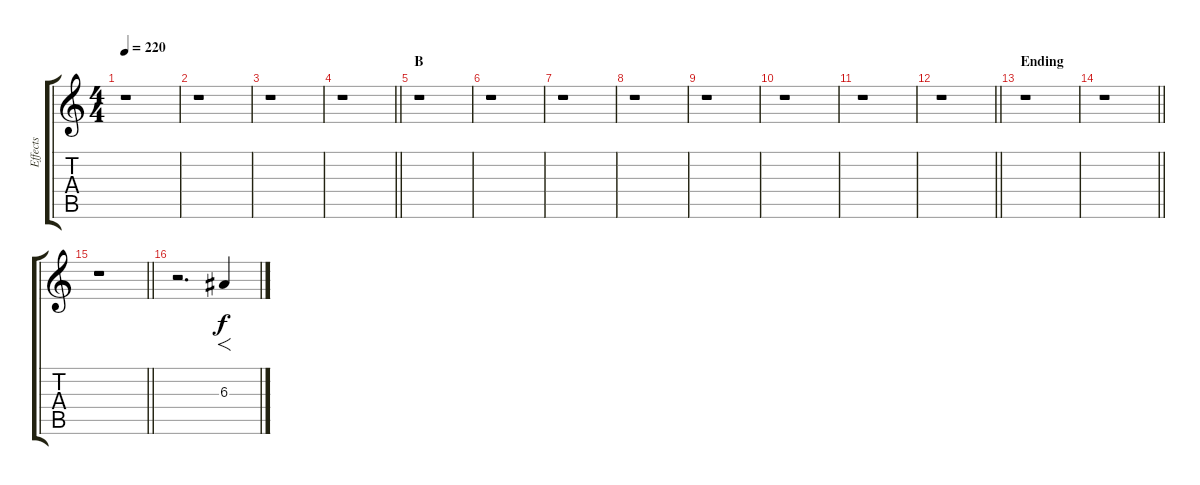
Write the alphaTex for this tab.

\track ("Effects" "Effects") {instrument distortionguitar}
\staff {score tabs}
\tuning (Db4 Ab3 E3 B2 Gb2 Db2) {hide}
\ts (4 4)
\tempo 220
\clef g2
\ks c
r.1{dy f} |
r.1 |
r.1 |
\barLineRight lightlight
r.1 |
\section ("" "B")
r.1 |
r.1 |
r.1 |
r.1 |
r.1 |
r.1 |
r.1 |
\barLineRight lightlight
r.1 |
\section ("" "Ending")
r.1 |
\barLineRight lightlight
r.1 |
\barLineRight lightlight
r.1 |
r.2{d} 6.3.4{f}
